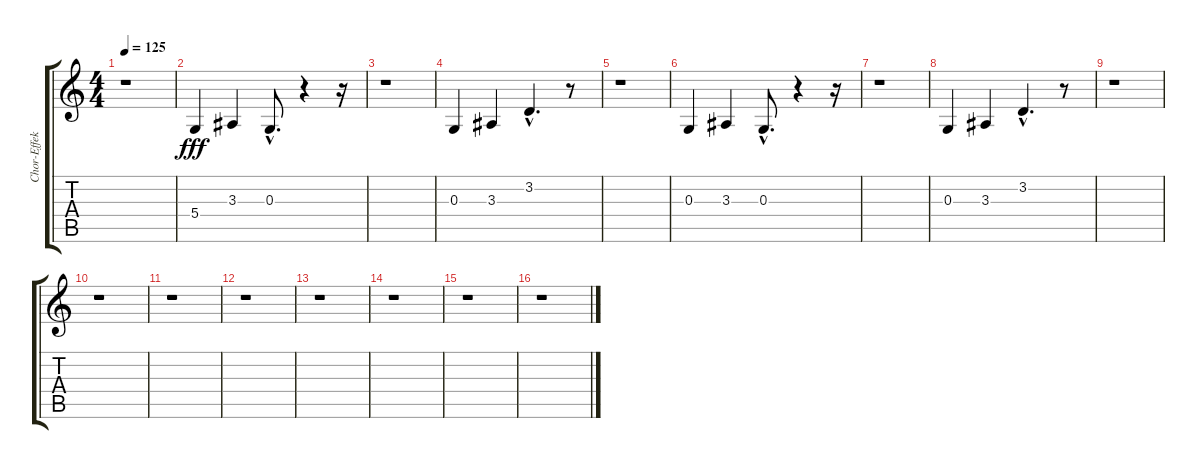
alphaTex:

\track ("Chor-Effekte" "Chor-Effek") {instrument choiraahs}
\staff {score tabs}
\tuning (E4 B3 G3 D3 A2 E2) {hide}
\ts (4 4)
\tempo 125
\clef g2
\ks c
r.1{dy fff instrument choiraahs} |
5.4.4 3.3.4 0.3{hac}.8{d} r.4 r.16 |
r.1 |
0.3.4 3.3.4 3.2{hac}.4{d} r.8 |
r.1 |
0.3.4{volume 16} 3.3.4 0.3{hac}.8{d} r.4 r.16 |
r.1 |
0.3.4 3.3.4 3.2{hac}.4{d} r.8 |
r.1 |
r.1 |
r.1 |
r.1 |
r.1 |
r.1 |
r.1 |
r.1
